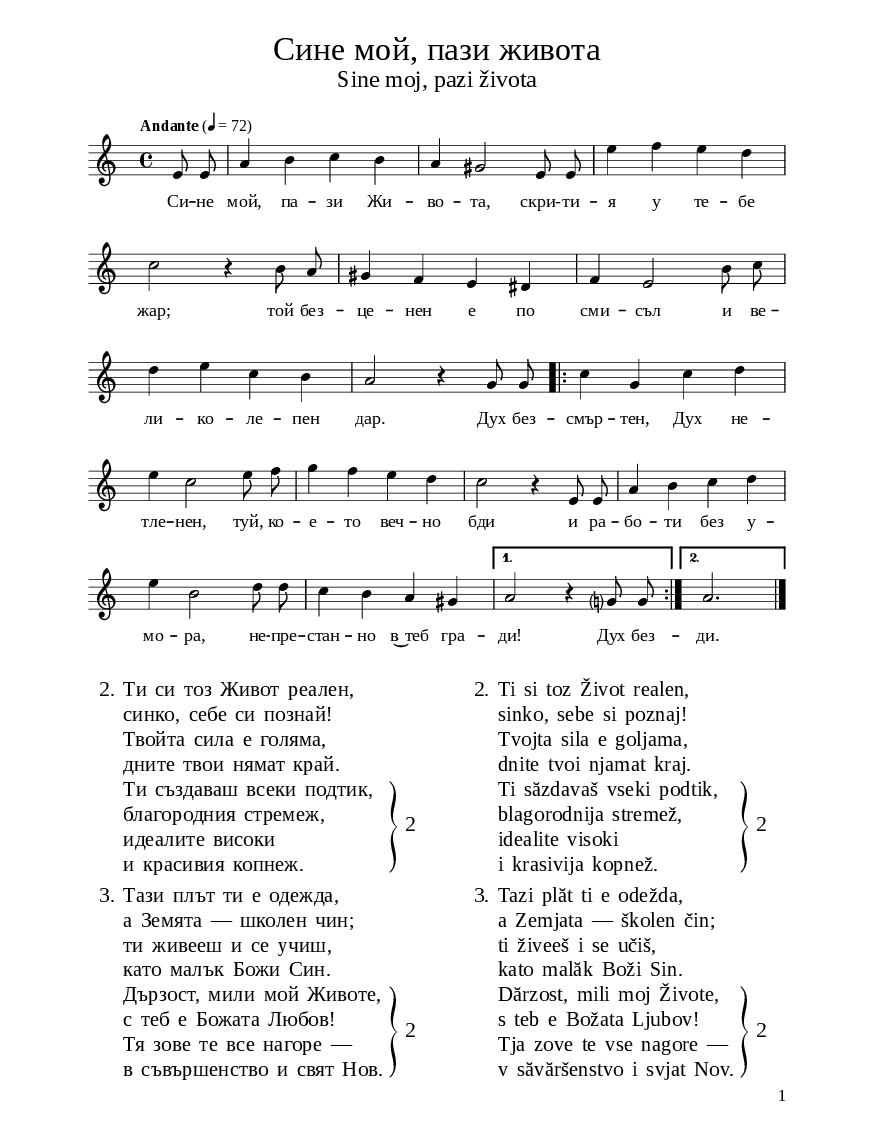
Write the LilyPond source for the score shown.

\version "2.24.2"

% include paper part and global functions
\include "include/globals.ily"

"rightBraces045" = \markup {
  \column {
    % repeat braces
    \translate #'(0 . -13.5 )
    \right-brace #44

    \translate #'(0 . -15.4 )
    \right-brace #44
  }
  \column {
    % repeat numbers
    \translate #'(0 . -13.9 )
    2

    \translate #'(0 . -19.8 )
    2
  }
}

\bookpart {
  \label #'ref045
  \tocItem \markup "Сине мой, пази живота – Sine moj, pazi života"
  \include "include/bookpart-paper.ily"
  \score {
    \include "include/score-layout.ily"

    \new Voice \absolute  {
      \clef treble
      \key a \minor
      \time 4/4
      \tempoFunc "Andante" 4 "72"
      \autoBeamOff
      \partial 4


      e'8 e'8 | a'4 b' c''4 b' | a'4 gis'2 e'8 e' | e''4 f'' e''4 d'' | \break 
      
       c''2 r4 b'8 a'  |  gis'4 f'  e'4 dis' |  f'4 e'2  b'8 c'' \break |

      d''4 e'' c''4 b' | a'2 r4 g'8 g' \repeat volta 2 {
        |  c''4 g' c''4 d'' | e''4 c''2 e''8 f'' | g''4 f'' e''4 d'' | c''2 r4 e'8 e' | a'4 b'  c''4 d'' \break |

        e''4 b'2 d''8 d'' c''4 b' a'4 gis' |
      } \alternative { { a'2 r4 g'?8 g'  } { a'2. } } \bar "|."
    }

    \addlyrics {
      Си -- не мой, па -- зи Жи -- во -- та, "скри-" -- ти -- я у
      те -- бе жар; той без -- це -- нен е по сми -- съл и ве --
      ли -- ко -- ле -- пен дар. Дух без -- смър -- тен, Дух не -- тле -- нен,
      туй, ко -- е -- то веч -- но бди и ра -- бо -- ти без у --
      мо -- ра, не -- пре -- стан -- но в~теб гра -- ди! Дух без -- ди.
    }

    \header {
      title = \titleFunc "Сине мой, пази живота" "Sine moj, pazi života"
    }

    \midi{}

  } % score

  \markup \fontsize #bgCoupletFontSize {
    \hspace #1
    \override #`(baseline-skip . ,bgCoupletBaselineSkip)
    \column {
      \vspace #0.3

      \line { 2. Ти си тоз Живот реален, }

      \line {   "   " синко, себе си познай! }

      \line {   "   " Твойта сила е голяма, }

      \line {   "   " дните твои нямат край. }

      \line {   "   " Ти създаваш всеки подтик, }

      \line {   "   " благородния стремеж,}

      \line {   "   " идеалите високи}

      \line {   "   " и красивия копнеж.}
      \vspace #0.2

      \line {   3. Тази плът ти е одежда,}

      \line {   "   " а Земята — школен чин;}

      \line {   "   " ти живееш и се учиш,}

      \line {   "   " като малък Божи Син.}

      \line {   "   " Дързост, мили мой Животе,}

      \line {   "   " с теб е Божата Любов!}

      \line {   "   " Тя зове те все нагоре —}

      \line {   "   " в съвършенство и свят Нов.}
    }\"rightBraces045"

    \hspace #5
    \override #`(baseline-skip . ,bgCoupletBaselineSkip)
     \column {
      \vspace #0.3

      \line { 2. Ti si toz Život realen, }

      \line {   "   " sinko, sebe si poznaj! }

      \line {   "   " Tvojta sila e goljama, }

      \line {   "   " dnite tvoi njamat kraj. }

      \line {   "   " Ti săzdavaš vseki podtik, }

      \line {   "   " blagorodnija stremež,}

      \line {   "   " idealite visoki}

      \line {   "   " i krasivija kopnež.}
      \vspace #0.2

      \line {   3. Tazi plăt ti e odežda,}

      \line {   "   " a Zemjata — školen čin;}

      \line {   "   " ti živeeš i se učiš,}

      \line {   "   " kato malăk Boži Sin.}

      \line {   "   " Dărzost, mili moj Živote,}

      \line {   "   " s teb e Božata Ljubov!}

      \line {   "   " Tja zove te vse nagore —}

      \line {   "   " v săvăršenstvo i svjat Nov.}
    } \"rightBraces045" %column
  } % markup

  % include foreign translation(s) of the song
  

} % bookpart
